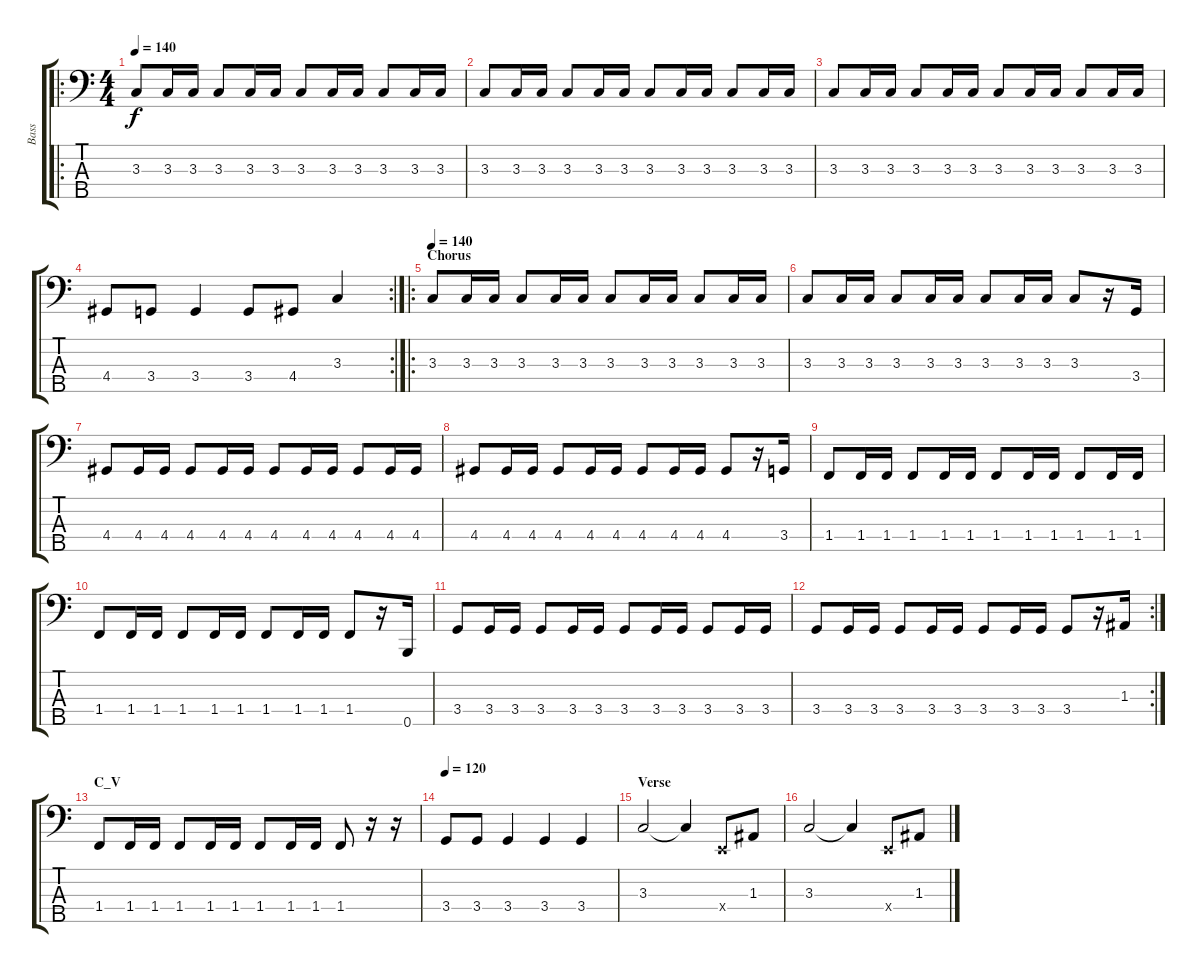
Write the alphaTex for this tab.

\track ("Bass" "Bass") {instrument electricbassfinger}
\staff {score tabs}
\tuning (G2 D2 A1 E1 B0) {hide}
\ro
\ts (4 4)
\tempo 140
\clef f4
\ks c
3.3.8{dy f} 3.3.16 3.3.16 3.3.8 3.3.16 3.3.16 3.3.8 3.3.16 3.3.16 3.3.8 3.3.16 3.3.16 |
3.3.8 3.3.16 3.3.16 3.3.8 3.3.16 3.3.16 3.3.8 3.3.16 3.3.16 3.3.8 3.3.16 3.3.16 |
3.3.8 3.3.16 3.3.16 3.3.8 3.3.16 3.3.16 3.3.8 3.3.16 3.3.16 3.3.8 3.3.16 3.3.16 |
\rc 2
4.4.8 3.4.8 3.4.4 3.4.8 4.4.8 3.3.4 |
\ro
\section ("" "Chorus")
\tempo 140
3.3.8 3.3.16 3.3.16 3.3.8 3.3.16 3.3.16 3.3.8 3.3.16 3.3.16 3.3.8 3.3.16 3.3.16 |
3.3.8 3.3.16 3.3.16 3.3.8 3.3.16 3.3.16 3.3.8 3.3.16 3.3.16 3.3.8 r.16 3.4.16 |
4.4.8 4.4.16 4.4.16 4.4.8 4.4.16 4.4.16 4.4.8 4.4.16 4.4.16 4.4.8 4.4.16 4.4.16 |
4.4.8 4.4.16 4.4.16 4.4.8 4.4.16 4.4.16 4.4.8 4.4.16 4.4.16 4.4.8 r.16 3.4.16 |
1.4.8 1.4.16 1.4.16 1.4.8 1.4.16 1.4.16 1.4.8 1.4.16 1.4.16 1.4.8 1.4.16 1.4.16 |
1.4.8 1.4.16 1.4.16 1.4.8 1.4.16 1.4.16 1.4.8 1.4.16 1.4.16 1.4.8 r.16 0.5.16 |
3.4.8 3.4.16 3.4.16 3.4.8 3.4.16 3.4.16 3.4.8 3.4.16 3.4.16 3.4.8 3.4.16 3.4.16 |
\rc 2
3.4.8 3.4.16 3.4.16 3.4.8 3.4.16 3.4.16 3.4.8 3.4.16 3.4.16 3.4.8 r.16 1.3.16 |
\section ("" "C_V")
1.4.8 1.4.16 1.4.16 1.4.8 1.4.16 1.4.16 1.4.8 1.4.16 1.4.16 1.4.8 r.16 r.16 |
\tempo 120
3.4.8 3.4.8 3.4.4 3.4.4 3.4.4 |
\section ("" "Verse")
3.3.2 3.3{t}.4 0.4{x}.8 1.3.8 |
3.3.2 3.3{t}.4 0.4{x}.8 1.3.8
